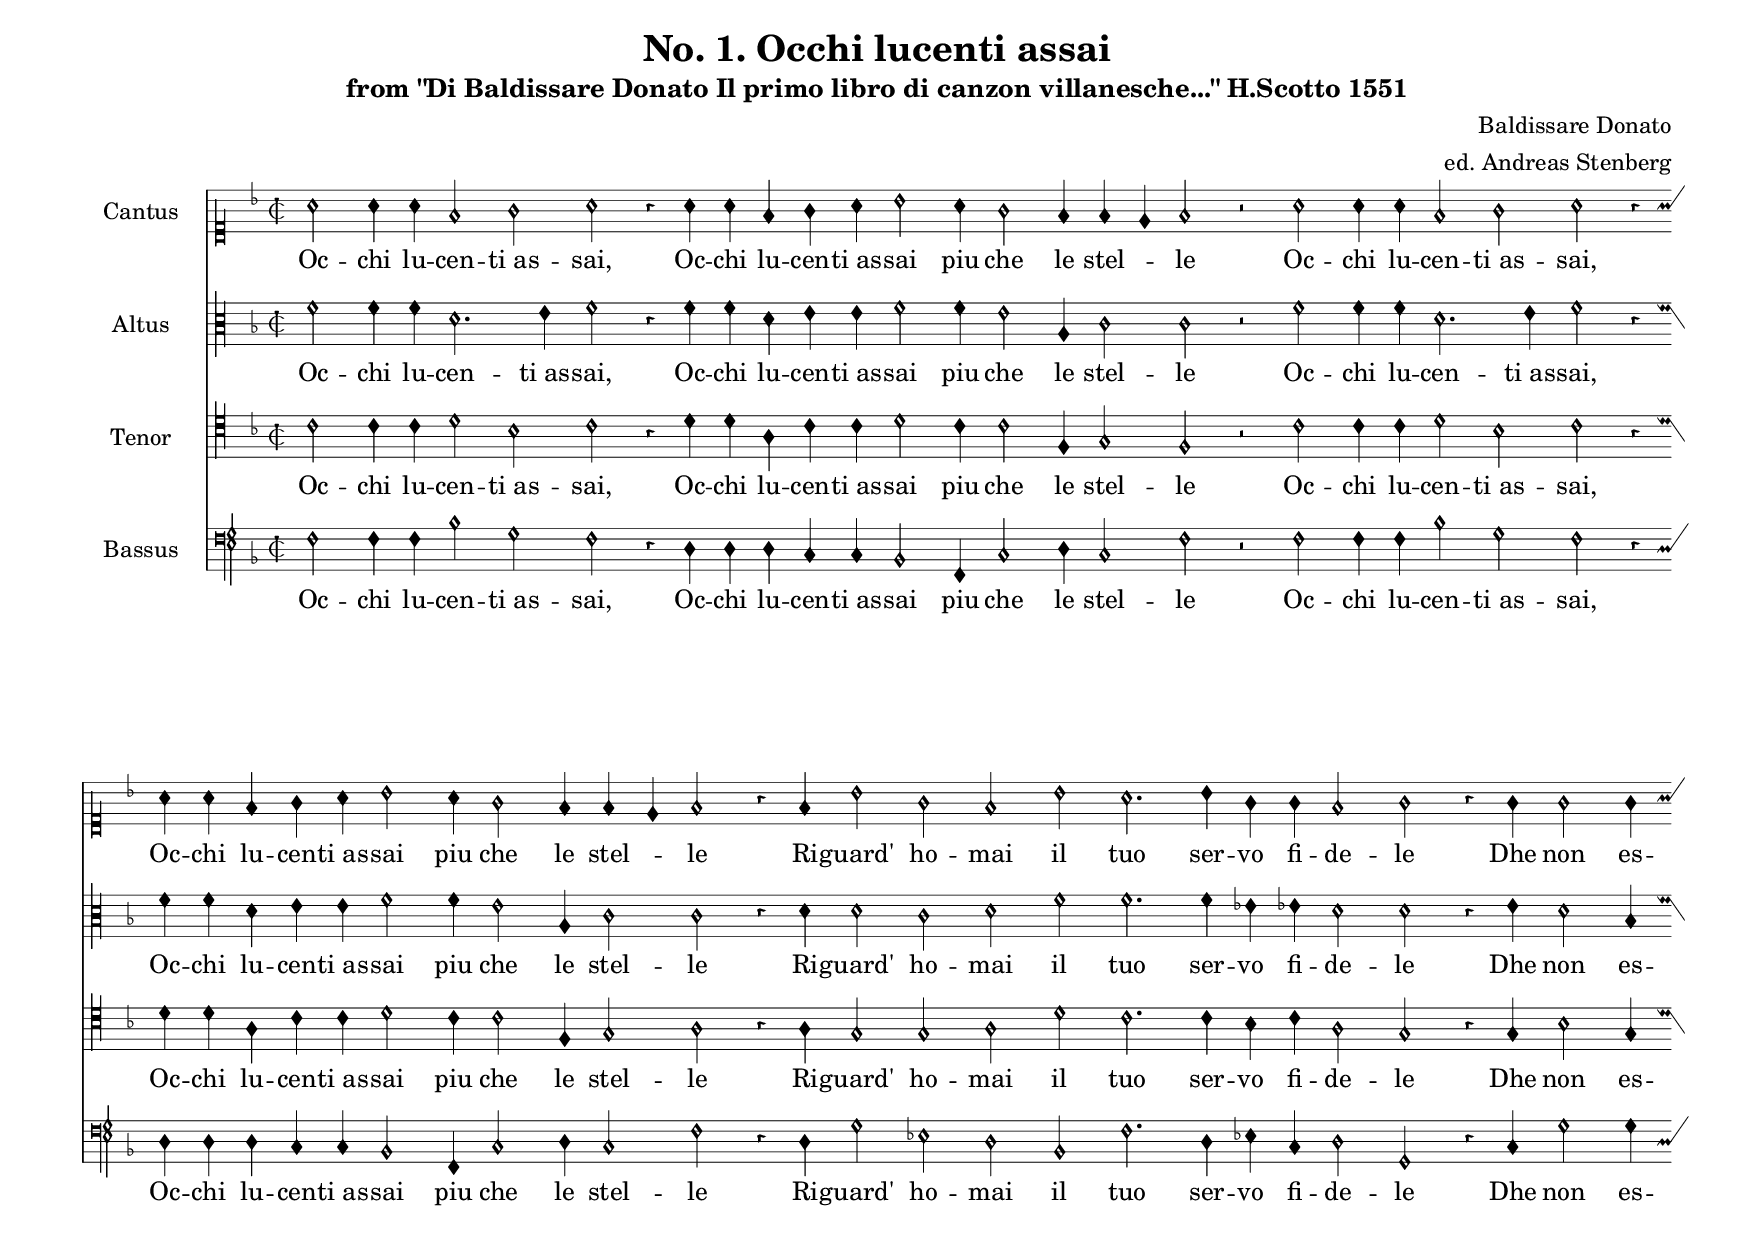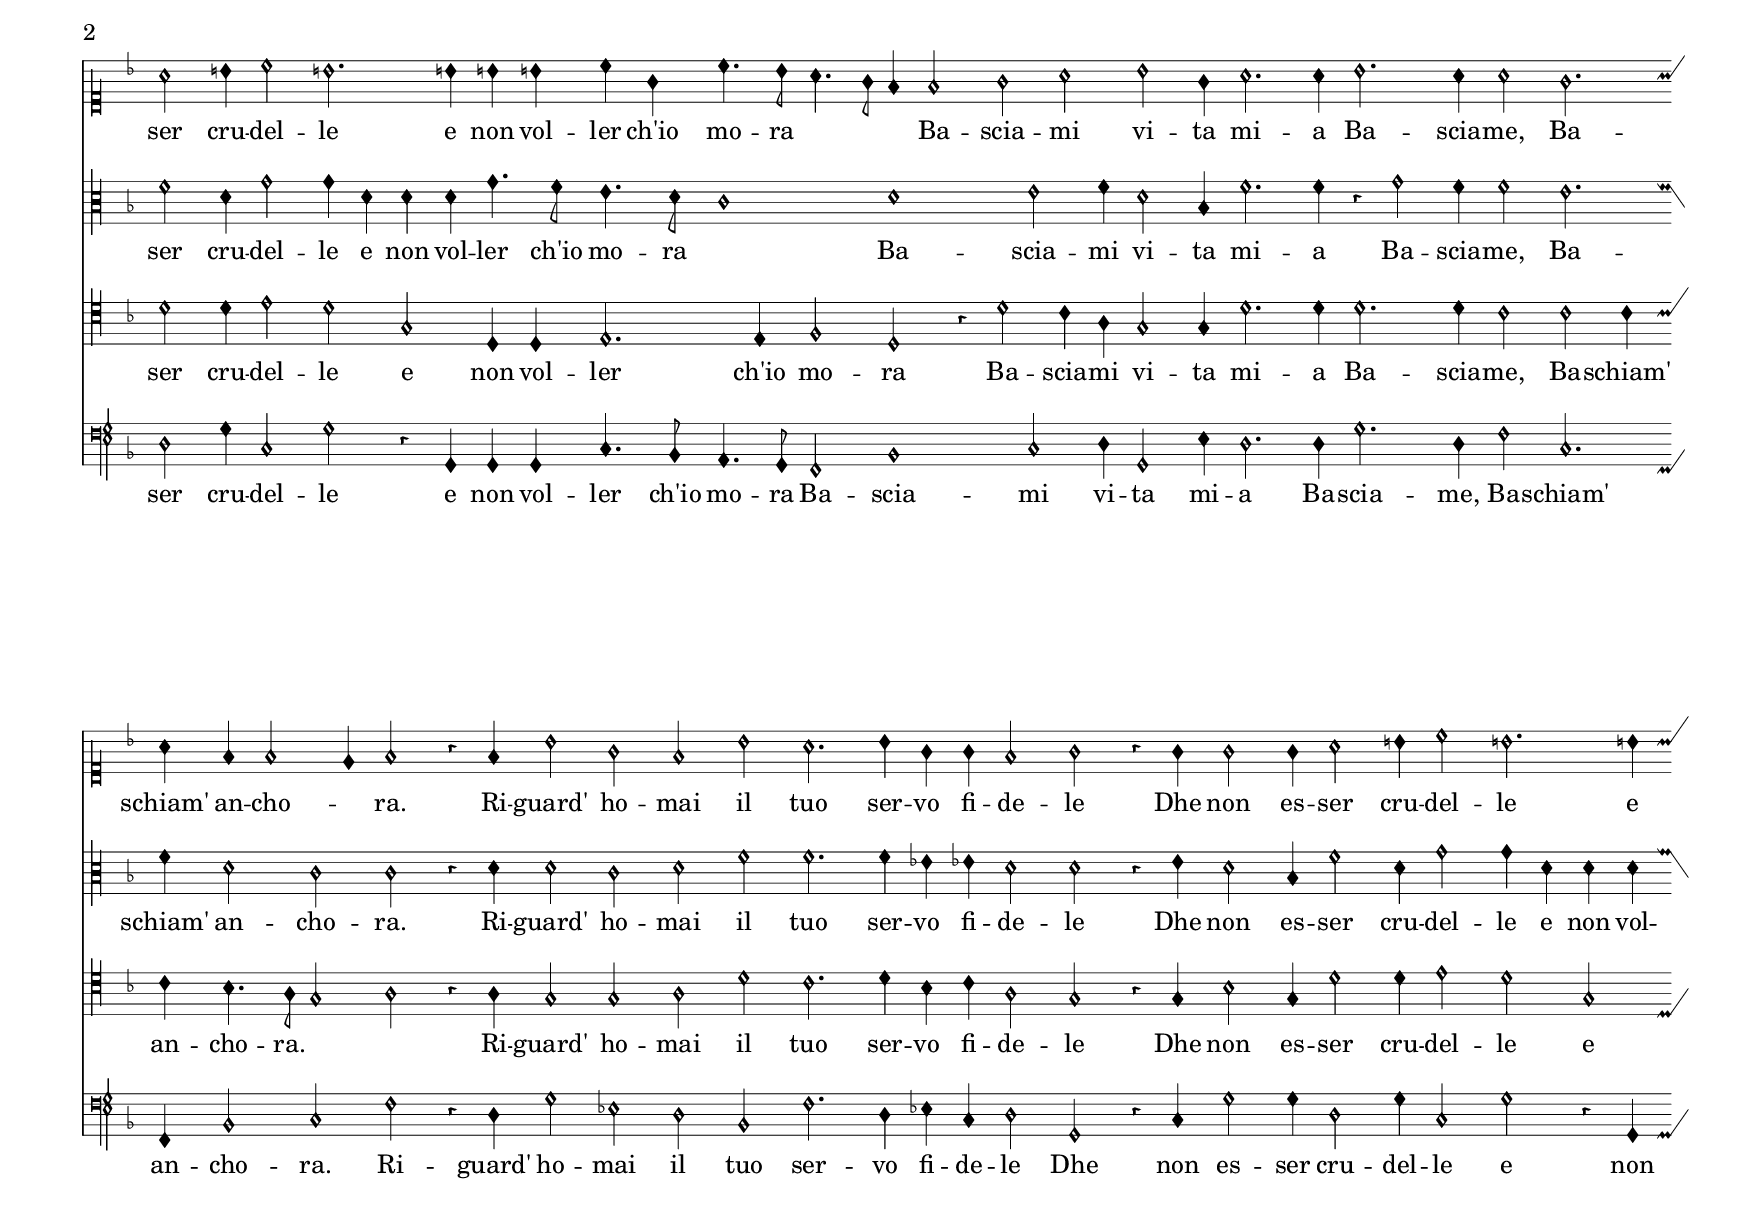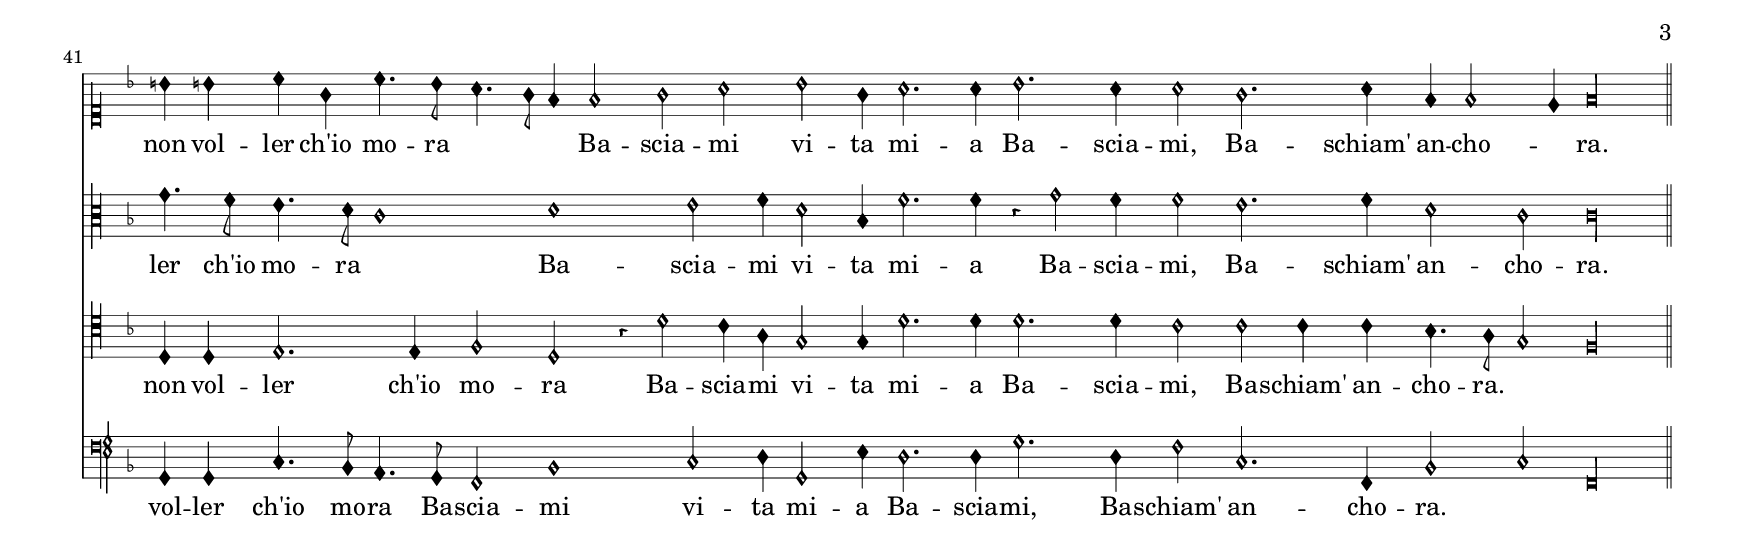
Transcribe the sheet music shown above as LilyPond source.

\version "2.20.0"
\language "deutsch"

\paper {
  #(set-paper-size "a4landscape")
  print-all-headers = ##t
  page-breaking = #ly:minimal-breaking
}

\defineBarLine ":||:" #'(":||:" "" "")


ficta = {
  \once \set suggestAccidentals =##t
}


#(add-new-clef "hufnagel-fa3" "clefs.hufnagel.fa" 3 0 -2)



global = {
  \key f \major
  \time 2/2
  \override NoteHead.style = #'petrucci
}

soprano = \relative c' {
  \clef "petrucci-c1"
  %\clef "petrucci-g"

  \global
  % Music follows here.
  a'2 a4 a4 f2 g2
  a2 r4 a4 a4 f4 g4 a4 b2
  a4 g2 f4 f4\melisma e4\melismaEnd f2
  r2 a2 a4 a4 f2
  g2 a2 r4 a4 a4 f4
  g4 a4

  b2 a4 g2 f4
  f4\melisma e4\melismaEnd f2 r4 f4 b2
  g2 f2 b2 a2.
  b4 g4 g4 f2 g2
  r4 g4 g2 g4 a2 h4
  c2 h2. h4 h4 h4
  c4 g4

  c4. b8\melisma a4. g8 f4\melismaEnd f2
  g2 a2 b2 g4
  a2. a4  b2. a4
  a2 g2. a4 f4 f2\melisma
  e4\melismaEnd f2 r4 f4 b2
  g2 f2 b2 a2.
  b4 g4 g4 f2 g2
  r4 g4

  g2 g4 a2 h4
  c2 h2. h4 h4 h4
  c4 g4 c4. b8\melisma a4. g8 f4\melismaEnd f2
  g2 a2  b2 g4
  a2. a4 b2. a4
  a2 g2. a4 f4 f2\melisma e4\melismaEnd
  f\longa

  \once \revert Staff.BarLine.transparent
  \once  \override Staff.BarLine.bar-extent = #'(-3 . 3)
  \bar "||"

}

alto = \relative c' {
  \clef "petrucci-c3"
  %\clef "hufnagel-fa3"
  \global
  % Music follows here.
  f2 f4 f4 d2. e4
  f2 r4 f4 f4 d4 e4 e4
  f2 f4 e2 a,4 c2
  c2 r2 f2 f4 f4
  d2. e4 f2 r4 f4
  f4 d4 e4 e4

  f2 f4 e2
  a,4 c2 c2 r4 d4
  d2 c2 d2 f2
  f2. f4 es4 es4 d2
  d2 r4 e4 d2 b4 f'2
  d4 g2 g4 d4 d4 d4
  g4. f8 e4. d8\melisma c1\melismaEnd

  d1 e2 f4 d2
  b4 f'2. f4 r4 g2
  f4 f2 e2. f4
  d2 c2 c2 r4 d4
  d2 c2 d2 f2
  f2. f4 es4 es4 d2
  d2 r4 e4 d2 b4 f'2
  d4 g2

  g4 d4 d4 d4
  g4. f8 e4. d8\melisma c1\melismaEnd
  d1 e2 f4 d2
  b4 f'2. f4 r4 g2
  f4 f2 e2. f4 d2 c2
  c\longa


  \once \revert Staff.BarLine.transparent
  \once  \override Staff.BarLine.bar-extent = #'(-3 . 3)
  \bar "||"

}

tenor = \relative c' {
  \clef "petrucci-c4"
  %\clef "hufnagel-fa3"
  \global
  % Music follows here.
  c2 c4 c4 d2 b2
  c2 r4 d4 d4 a4 c4 c4
  d2 c4 c2 f,4 g2
  f2 r2 c'2 c4 c4
  d2 b2 c2 r4 d4
  d4 a4 c4 c4

  d2 c4 c2
  f,4 g2 a2 r4 a4
  g2 g2 a2 d2
  c2. c4 b4 c4 a2
  g2 r4 g4 b2 g4 d'2
  d4 e2 d2 g,2
  d4 d4 e2. e4 f2
  d2

  r4 d'2 c4 a4 g2
  g4 d'2. d4 d2.
  d4 c2 c2 c4 c4
  b4. a8\melisma g2 a2\melismaEnd r4 a4
  g2 g2 a2 d2
  c2. d4 b4 c4 a2
  g2 r4 g4 b2 g4 d'2
  d4

  e2 d2 g,2
  d4 d4 e2. e4 f2
  d2 r4 d'2 c4 a4 g2
  g4 d'2. d4 d2.
  d4 c2 c2 c4 c4
  b4. a8 g2 f\longa

  \once \revert Staff.BarLine.transparent
  \once  \override Staff.BarLine.bar-extent = #'(-3 . 3)
  \bar "||"

}

bass = \relative c {
  \clef "petrucci-f"
  \global
  % Music follows here.
  f2 f4 f4 b2 g2
  f2 r4 d4 d4 d4 c4 c4
  b2 f4 c'2 d4 c2
  f2 r2 f2 f4 f4
  b2 g2 f2 r4 d4
  d4 d4 c4 c4

  b2 f4 c'2 d4 c2
  f2 r4 d4 g2 es2
  d2 b2 f'2. d4
  es4 c4 d2 g,2 r4 c4
  g'2 g4 d2 g4 c,2
  g'2 r4 g,4 g4 g4
  c4. b8 a4. g8 f2

  b1 c2 d4 g,2
  e'4 d2. d4
  g2. d4 f2 c2.
  f,4 b2 c2 f2
  r4 d4 g2 es2 d2
  b2 f'2. d4 es4 c4
  d2 g,2 r4 c4 g'2
  g4 d2 g4 c,2

  g'2 r4 g,4 g4 g4
  c4. b8 a4. g8 f2
  b1 c2 d4 g,2 e'4
  d2. d4 g2. d4
  f2 c2. f,4 b2 c2
  f,\longa
  \once \revert Staff.BarLine.transparent
  \once  \override Staff.BarLine.bar-extent = #'(-3 . 3)
  \bar "||"

}

sopranoVerse = \lyricmode {
  % Lyrics follow here.
  Oc -- chi lu -- cen -- ti_as -- sai,
  Oc -- chi lu -- cen -- ti_as -- sai piu che le stel -- le
  Oc -- chi lu -- cen -- ti_as -- sai,
  Oc -- chi lu -- cen -- ti_as -- sai piu che le stel -- le
  Ri -- guard' ho -- mai il tuo ser -- vo fi -- de -- le
  Dhe non es -- ser cru -- del -- le e non vol -- ler ch'io mo -- ra
  Ba -- scia -- mi vi -- ta mi -- a
  Ba -- scia -- me, Ba -- schiam' an -- cho -- ra.
  Ri -- guard' ho -- mai il tuo ser -- vo fi -- de -- le
  Dhe non es -- ser cru -- del -- le e non vol -- ler ch'io mo -- ra
  Ba -- scia -- mi vi -- ta mi -- a
  Ba -- scia -- mi, Ba -- schiam' an -- cho -- ra.
}

altoVerse = \lyricmode {
  % Lyrics follow here.
  Oc -- chi lu -- cen -- ti_as -- sai,
  Oc -- chi lu -- cen -- ti_as -- sai piu che le stel -- le
  Oc -- chi lu -- cen -- ti_as -- sai,
  Oc -- chi lu -- cen -- ti_as -- sai piu che le stel -- le
  Ri -- guard' ho -- mai il tuo ser -- vo fi -- de -- le
  Dhe non es -- ser cru -- del -- le e non vol -- ler ch'io mo -- ra
  Ba -- scia -- mi vi -- ta mi -- a
  Ba -- scia -- me, Ba -- schiam' an -- cho -- ra.
  Ri -- guard' ho -- mai il tuo ser -- vo fi -- de -- le
  Dhe non es -- ser cru -- del -- le e non vol -- ler ch'io mo -- ra
  Ba -- scia -- mi vi -- ta mi -- a
  Ba -- scia -- mi, Ba -- schiam' an -- cho -- ra.
}

tenorVerse = \lyricmode {
  % Lyrics follow here.
  Oc -- chi lu -- cen -- ti_as -- sai,
  Oc -- chi lu -- cen -- ti_as -- sai piu che le stel -- le
  Oc -- chi lu -- cen -- ti_as -- sai,
  Oc -- chi lu -- cen -- ti_as -- sai piu che le stel -- le
  Ri -- guard' ho -- mai il tuo ser -- vo fi -- de -- le
  Dhe non es -- ser cru -- del -- le e non vol -- ler ch'io mo -- ra
  Ba -- scia -- mi vi -- ta mi -- a
  Ba -- scia -- me, Ba -- schiam' an -- cho -- ra.
  Ri -- guard' ho -- mai il tuo ser -- vo fi -- de -- le
  Dhe non es -- ser cru -- del -- le e non vol -- ler ch'io mo -- ra
  Ba -- scia -- mi vi -- ta mi -- a
  Ba -- scia -- mi, Ba -- schiam' an -- cho -- ra.
}

bassVerse = \lyricmode {
  % Lyrics follow here.
  Oc -- chi lu -- cen -- ti_as -- sai,
  Oc -- chi lu -- cen -- ti_as -- sai piu che le stel -- le
  Oc -- chi lu -- cen -- ti_as -- sai,
  Oc -- chi lu -- cen -- ti_as -- sai piu che le stel -- le
  Ri -- guard' ho -- mai il tuo ser -- vo fi -- de -- le
  Dhe non es -- ser cru -- del -- le e non vol -- ler ch'io mo -- ra
  Ba -- scia -- mi vi -- ta mi -- a
  Ba -- scia -- me, Ba -- schiam' an -- cho -- ra.
  Ri -- guard' ho -- mai il tuo ser -- vo fi -- de -- le
  Dhe non es -- ser cru -- del -- le e non vol -- ler ch'io mo -- ra
  Ba -- scia -- mi vi -- ta mi -- a
  Ba -- scia -- mi, Ba -- schiam' an -- cho -- ra.
}

\score {
  %{\new ChoirStaff %}
  <<
    \new MensuralStaff \with {
      midiInstrument = "choir aahs"
      instrumentName = "Cantus"
    } { \soprano }
    \addlyrics { \sopranoVerse }
    \new MensuralStaff \with {
      midiInstrument = "choir aahs"
      instrumentName = "Altus"
    } { \alto }
    \addlyrics { \altoVerse }
    \new MensuralStaff \with {
      midiInstrument = "choir aahs"
      instrumentName = "Tenor"
    } { \tenor }
    \addlyrics { \tenorVerse }
    \new MensuralStaff \with {
      midiInstrument = "choir aahs"
      instrumentName = "Bassus"
    } { \bass }
    \addlyrics { \bassVerse }
  >>
  \layout { }

\header {
  title = \markup {
    \center-column {
      "No. 1. Occhi lucenti assai"
%      "Wann er zu nacht"
%      \vspace #0.5
    }
  }
  subtitle = "from \"Di Baldissare Donato Il primo libro di canzon villanesche...\" H.Scotto 1551"
  composer = "Baldissare Donato"
  arranger = "ed. Andreas Stenberg"
  poet = ""
  meter =""
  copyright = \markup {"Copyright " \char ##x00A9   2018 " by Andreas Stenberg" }
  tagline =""
}
}

\score {
  %{\new ChoirStaff %}

  \unfoldRepeats
  <<
    \new MensuralStaff \with {
      midiInstrument = "choir aahs"
      instrumentName = "Cantus"
    } { \soprano }
    \addlyrics { \sopranoVerse }
    \new MensuralStaff \with {
      midiInstrument = "choir aahs"
      instrumentName = "Altus"
    } { \alto }
    \addlyrics { \altoVerse }
    \new MensuralStaff \with {
      midiInstrument = "choir aahs"
      instrumentName = "Tenor"
    } { \tenor }
    \addlyrics { \tenorVerse }
    \new MensuralStaff \with {
      midiInstrument = "choir aahs"
      instrumentName = "Bassus"
    } { \bass }
    \addlyrics { \bassVerse }
  >>
  \midi {
    \tempo \breve = 40
  }
}
